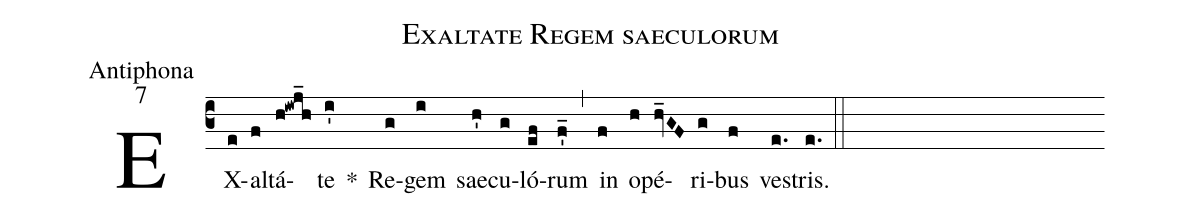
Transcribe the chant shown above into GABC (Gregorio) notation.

name:Exaltate Regem saeculorum;
office-part:Antiphona;
mode:7;
%%
(c3) EX(e)al(f)tá(h!iwj_h)te(i') *() Re(g)gem(i) sae(h')cu(g)ló(ef)rum(f'_) (,) in(f) o(h)pé(hv_GF)ri(g)bus(f) ve(e.)stris.(e.) (::)
